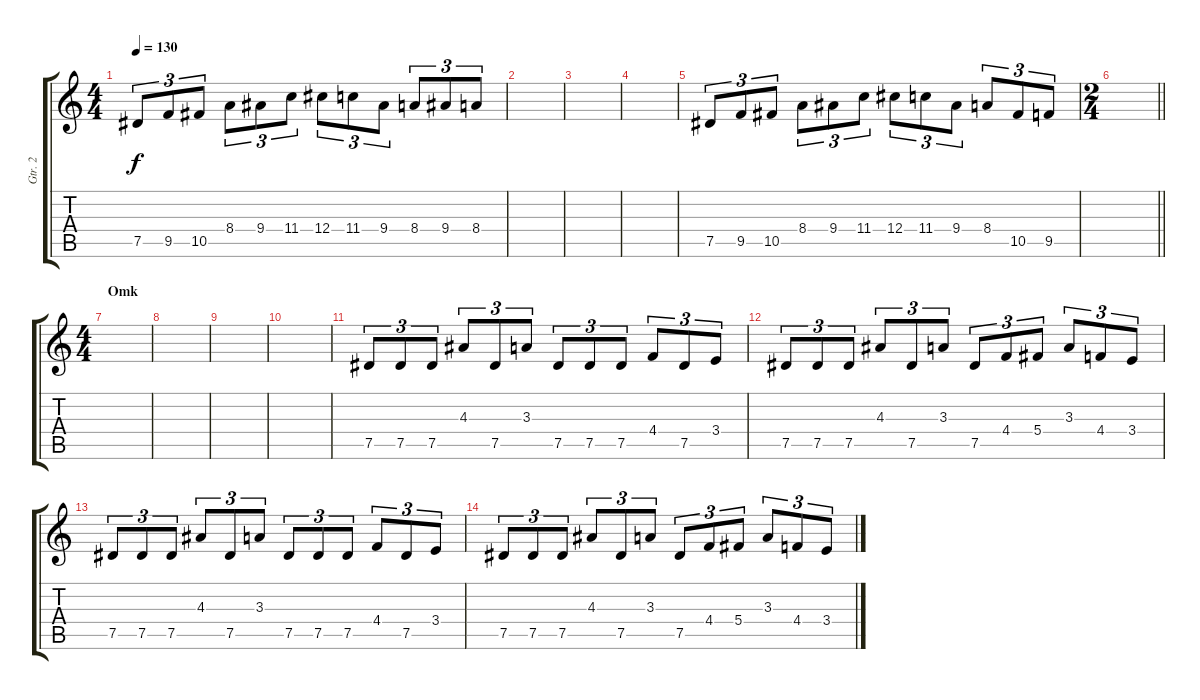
\track ("Gtr. 2" "Gtr. 2") {instrument distortionguitar}
\staff {score tabs}
\tuning (Eb4 Bb3 Gb3 Db3 Ab2 Eb2) {hide}
\ts (4 4)
\tempo 130
\clef g2
\ks c
7.5.8{tu (3 2) dy f} 9.5.8{tu (3 2)} 10.5.8{tu (3 2)} 8.4.8{tu (3 2)} 9.4.8{tu (3 2)} 11.4.8{tu (3 2)} 12.4.8{tu (3 2)} 11.4.8{tu (3 2)} 9.4.8{tu (3 2)} 8.4.8{tu (3 2)} 9.4.8{tu (3 2)} 8.4.8{tu (3 2)} |
|
|
|
7.5.8{tu (3 2)} 9.5.8{tu (3 2)} 10.5.8{tu (3 2)} 8.4.8{tu (3 2)} 9.4.8{tu (3 2)} 11.4.8{tu (3 2)} 12.4.8{tu (3 2)} 11.4.8{tu (3 2)} 9.4.8{tu (3 2)} 8.4.8{tu (3 2)} 10.5.8{tu (3 2)} 9.5.8{tu (3 2)} |
\ts (2 4)
\barLineRight lightlight
|
\ts (4 4)
\section ("" "Omk")
|
|
|
|
7.5.8{tu (3 2)} 7.5.8{tu (3 2)} 7.5.8{tu (3 2)} 4.3.8{tu (3 2)} 7.5.8{tu (3 2)} 3.3.8{tu (3 2)} 7.5.8{tu (3 2)} 7.5.8{tu (3 2)} 7.5.8{tu (3 2)} 4.4.8{tu (3 2)} 7.5.8{tu (3 2)} 3.4.8{tu (3 2)} |
7.5.8{tu (3 2)} 7.5.8{tu (3 2)} 7.5.8{tu (3 2)} 4.3.8{tu (3 2)} 7.5.8{tu (3 2)} 3.3.8{tu (3 2)} 7.5.8{tu (3 2)} 4.4.8{tu (3 2)} 5.4.8{tu (3 2)} 3.3.8{tu (3 2)} 4.4.8{tu (3 2)} 3.4.8{tu (3 2)} |
7.5.8{tu (3 2)} 7.5.8{tu (3 2)} 7.5.8{tu (3 2)} 4.3.8{tu (3 2)} 7.5.8{tu (3 2)} 3.3.8{tu (3 2)} 7.5.8{tu (3 2)} 7.5.8{tu (3 2)} 7.5.8{tu (3 2)} 4.4.8{tu (3 2)} 7.5.8{tu (3 2)} 3.4.8{tu (3 2)} |
7.5.8{tu (3 2)} 7.5.8{tu (3 2)} 7.5.8{tu (3 2)} 4.3.8{tu (3 2)} 7.5.8{tu (3 2)} 3.3.8{tu (3 2)} 7.5.8{tu (3 2)} 4.4.8{tu (3 2)} 5.4.8{tu (3 2)} 3.3.8{tu (3 2)} 4.4.8{tu (3 2)} 3.4.8{tu (3 2)}
